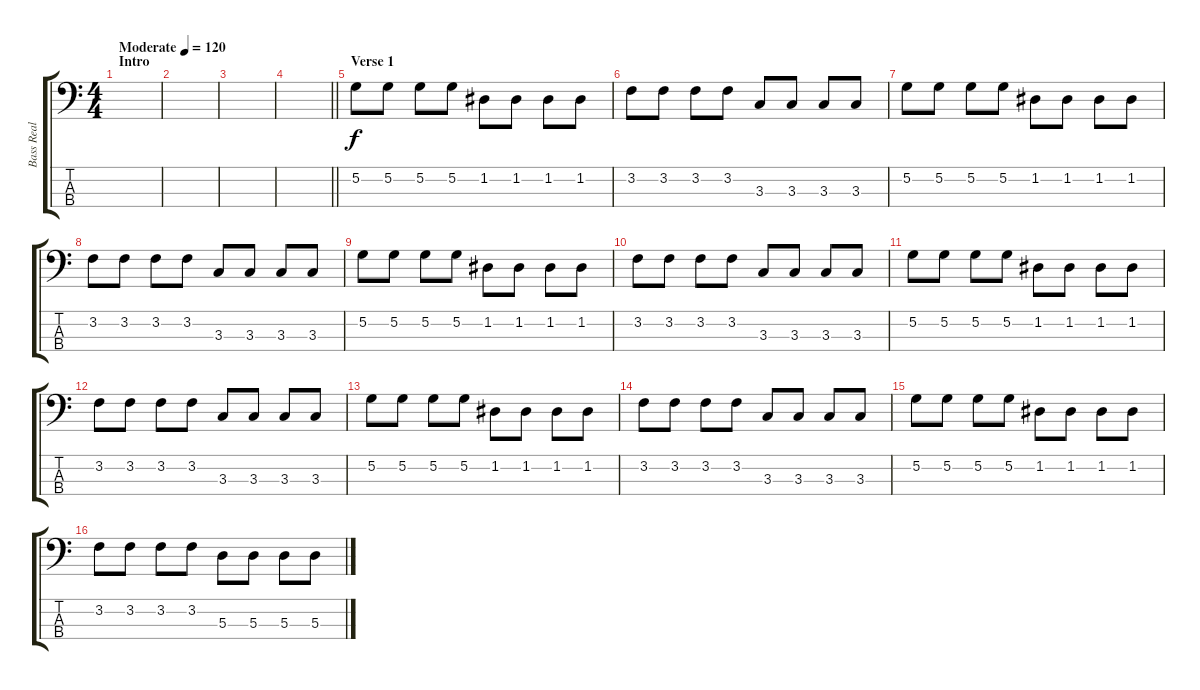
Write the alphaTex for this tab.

\track ("Bass Real" "Bass Real") {instrument electricbassfinger}
\staff {score tabs}
\tuning (G2 D2 A1 E1) {hide}
\ts (4 4)
\section ("" "Intro")
\tempo (120 "Moderate")
\clef f4
\ks c
|
|
|
\barLineRight lightlight
|
\section ("" "Verse 1")
5.2.8 5.2.8 5.2.8 5.2.8 1.2.8 1.2.8 1.2.8 1.2.8 |
3.2.8 3.2.8 3.2.8 3.2.8 3.3.8 3.3.8 3.3.8 3.3.8 |
5.2.8 5.2.8 5.2.8 5.2.8 1.2.8 1.2.8 1.2.8 1.2.8 |
3.2.8 3.2.8 3.2.8 3.2.8 3.3.8 3.3.8 3.3.8 3.3.8 |
5.2.8 5.2.8 5.2.8 5.2.8 1.2.8 1.2.8 1.2.8 1.2.8 |
3.2.8 3.2.8 3.2.8 3.2.8 3.3.8 3.3.8 3.3.8 3.3.8 |
5.2.8 5.2.8 5.2.8 5.2.8 1.2.8 1.2.8 1.2.8 1.2.8 |
3.2.8 3.2.8 3.2.8 3.2.8 3.3.8 3.3.8 3.3.8 3.3.8 |
5.2.8 5.2.8 5.2.8 5.2.8 1.2.8 1.2.8 1.2.8 1.2.8 |
3.2.8 3.2.8 3.2.8 3.2.8 3.3.8 3.3.8 3.3.8 3.3.8 |
5.2.8 5.2.8 5.2.8 5.2.8 1.2.8 1.2.8 1.2.8 1.2.8 |
3.2.8 3.2.8 3.2.8 3.2.8 5.3.8 5.3.8 5.3.8 5.3.8
